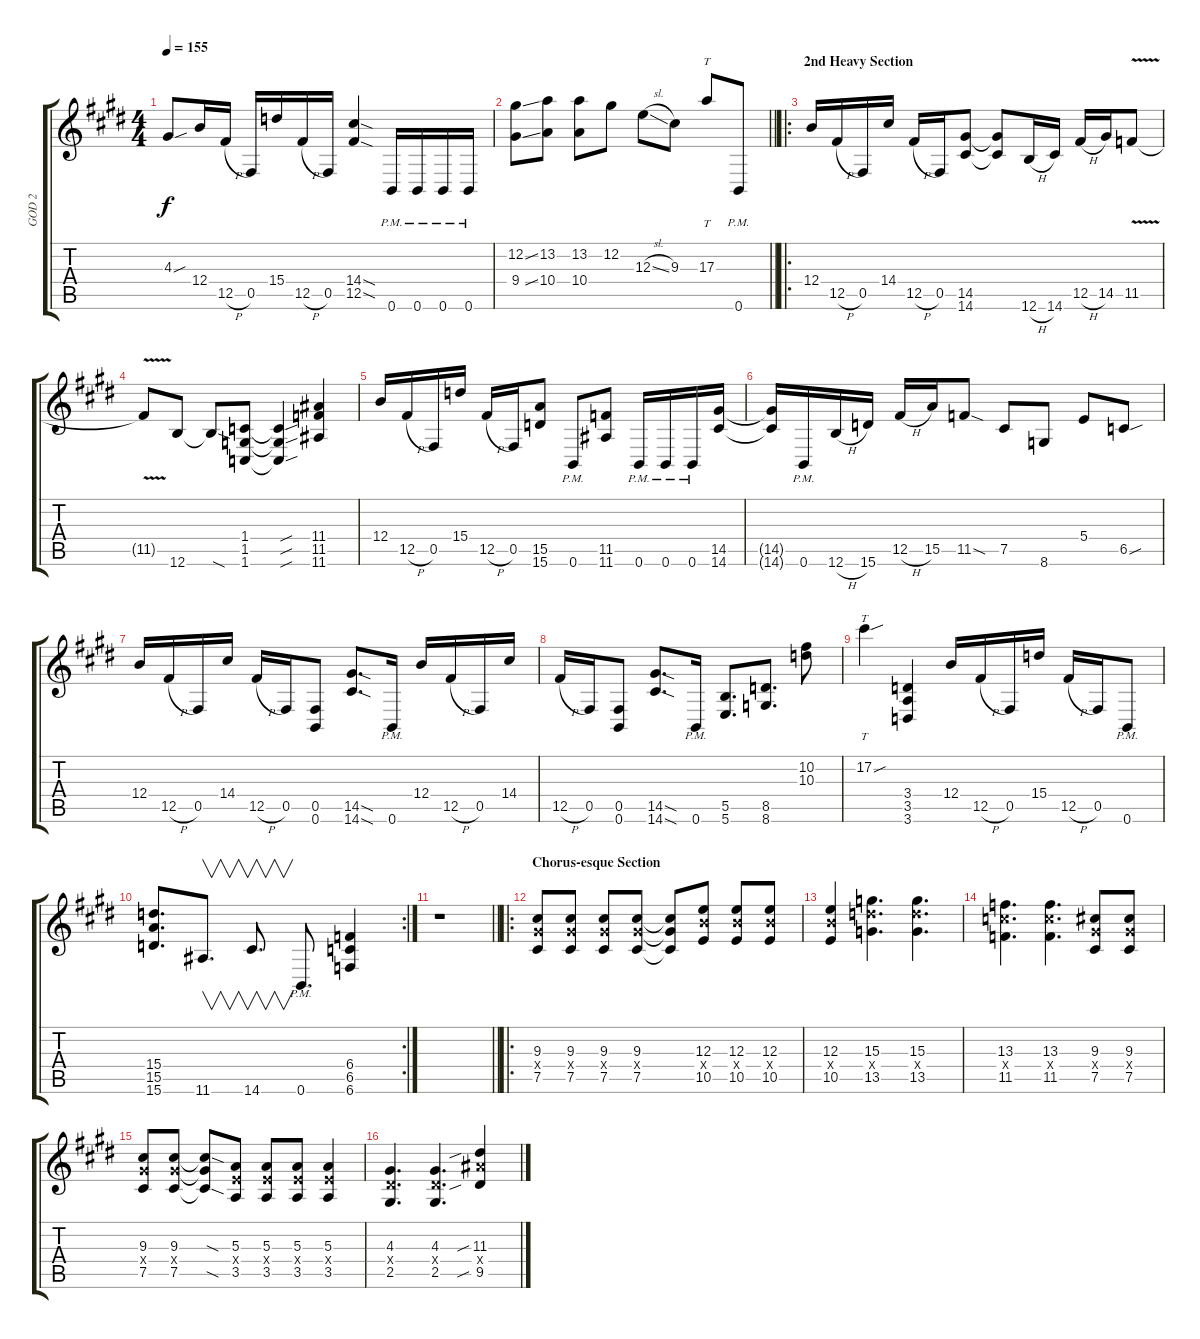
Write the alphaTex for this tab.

\track ("GOD 2" "GOD 2") {instrument distortionguitar}
\staff {score tabs}
\tuning (Db4 Ab3 E3 B2 Gb2 B1) {hide}
\ts (4 4)
\tempo 155
\clef g2
\ks e
4.3{sou t}.8{dy f} 12.4.16 12.5{h}.16 0.5.16 15.4.16 12.5{h}.16 0.5.16 (14.4{sod} 12.5{sod}).4 0.6{pm}.16 0.6{pm}.16 0.6{pm}.16 0.6{pm}.16 |
\barLineRight lightlight
(12.2{ss} 9.4{ss}).8 (13.2 10.4).8 (13.2 10.4).8 12.2.8 12.3{sl}.8 9.3.8 17.3.8{tt} 0.6{pm}.8 |
\ro
\section ("" "2nd Heavy Section")
12.4.16 12.5{h}.16 0.5.16 14.4.16 12.5{h}.16 0.5.16 (14.5 14.6).8 (14.5{t} 14.6{t}).8 12.6{h}.16 14.6.16 12.5{h}.16 14.5.16 11.5{v}.8 |
11.5{v t}.8 12.6.8 12.6{sod t}.8 (1.4 1.5 1.6).8 (1.4{sou t} 1.5{sou t} 1.6{sou t}).4 (11.4 11.5 11.6).4 |
12.4.16 12.5{h}.16 0.5.16 15.4.16 12.5{h}.16 0.5.16 (15.5 15.6).8 0.6{pm}.8 (11.5 11.6).8 0.6{pm}.16 0.6{pm}.16 0.6{pm}.16 (14.5 14.6).16 |
(14.5{t} 14.6{t}).16 0.6{pm}.16 12.6{h}.16 15.6.16 12.5{h}.16 15.5.16 11.5{sod}.8 7.5.8 8.6.8 5.4.8 6.5{sou}.8 |
12.4.16 12.5{h}.16 0.5.16 14.4.16 12.5{h}.16 0.5.16 (0.5 0.6).8 (14.5{sod} 14.6{sod}).8{d} 0.6{pm}.16 12.4.16 12.5{h}.16 0.5.16 14.4.16 |
12.5{h}.16 0.5.16 (0.5 0.6).8 (14.5{sod} 14.6{sod}).8{d} 0.6{pm}.16 (5.5 5.6).8{d} (8.5 8.6).8{d} (10.2 10.3).8 |
17.2{sou}.4{tt} (3.4 3.5 3.6).4 12.4.16 12.5{h}.16 0.5.16 15.4.16 12.5{h}.16 0.5.16 0.6{pm}.8 |
\rc 2
(15.4 15.5 15.6).8{d} 11.6.8{v d} 14.6.8{v d} 0.6{pm}.8{d} (6.4 6.5 6.6).4 |
\barLineRight lightlight
r.1 |
\ro
\section ("" "Chorus-esque Section")
(9.3 9.4{x} 7.5).8 (9.3 9.4{x} 7.5).8 (9.3 9.4{x} 7.5).8 (9.3 9.4{x} 7.5).8 (9.3{t} 9.4{t} 7.5{t}).8 (12.3 12.4{x} 10.5).8 (12.3 12.4{x} 10.5).8 (12.3 12.4{x} 10.5).8 |
(12.3 12.4{x} 10.5).4 (15.3 15.4{x} 13.5).4{d} (15.3 15.4{x} 13.5).4{d} |
(13.3 13.4{x} 11.5).4{d} (13.3 13.4{x} 11.5).4{d} (9.3 9.4{x} 7.5).8 (9.3 9.4{x} 7.5).8 |
(9.3 9.4{x} 7.5).8 (9.3 9.4{x} 7.5).8 (9.3{sod t} 9.4{t} 7.5{sod t}).8 (5.3 5.4{x} 3.5).8 (5.3 5.4{x} 3.5).8 (5.3 5.4{x} 3.5).8 (5.3 5.4{x} 3.5).4 |
(4.3 4.4{x} 2.5).4{d} (4.3 4.4{x} 2.5).4{d} (11.3{sib} 11.4{x} 9.5{sib}).4
